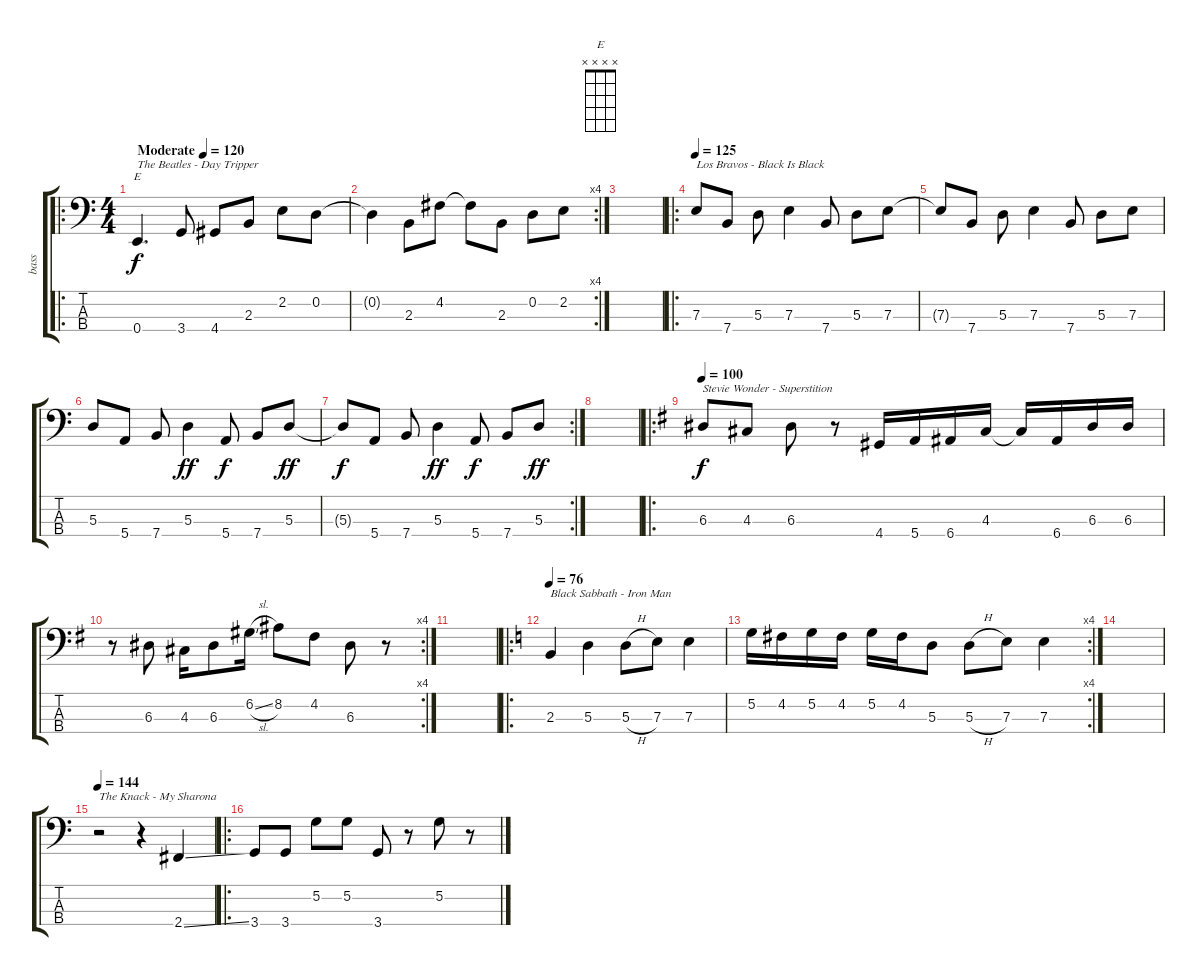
\track ("bass" "bass") {instrument electricbassfinger}
\staff {score tabs}
\tuning (G2 D2 A1 E1) {hide}
\chord ("E" x x x x)
\ro
\ts (4 4)
\tempo (120 "Moderate")
\tempo 132
\tempo (120 "Moderate")
\clef f4
\ks c
0.4.4{d ch "E" txt "The Beatles - Day Tripper " dy f instrument electricbassfinger} 3.4.8 4.4.8 2.3.8 2.2.8 0.2.8 |
\rc 4
0.2{t}.4 2.3.8 4.2.8 4.2{t}.8 2.3.8 0.2.8 2.2.8 |
|
\ro
\tempo 125
7.3.8{txt "Los Bravos - Black Is Black"} 7.4.8 5.3.8 7.3.4 7.4.8 5.3.8 7.3.8 |
7.3{t}.8 7.4.8 5.3.8 7.3.4 7.4.8 5.3.8 7.3.8 |
5.3.8 5.4.8 7.4.8 5.3.4{dy ff} 5.4.8{dy f} 7.4.8 5.3.8{dy ff} |
\rc 2
5.3{t}.8{dy f} 5.4.8 7.4.8 5.3.4{dy ff} 5.4.8{dy f} 7.4.8 5.3.8{dy ff} |
|
\ro
\tempo 100
\ks eminor
6.3.8{txt "Stevie Wonder - Superstition" dy f} 4.3.8 6.3.8 r.8 4.4.16 5.4.16 6.4.16 4.3.16 4.3{t}.16 6.4.16 6.3.16 6.3.16 |
\rc 4
r.8 6.3.8 4.3.16 6.3.8 6.2{sl}.16 8.2.8 4.2.8 6.3.8 r.8 |
|
\ro
\tempo 76
\ks c
2.3.4{txt "Black Sabbath - Iron Man"} 5.3.4 5.3{h}.8 7.3.8 7.3.4 |
\rc 4
5.2.16 4.2.16 5.2.16 4.2.16 5.2.16 4.2.16 5.3.8 5.3{h}.8 7.3.8 7.3.4 |
|
\tempo 144
r.2{txt "The Knack - My Sharona"} r.4 2.4{ss}.4 |
\ro
3.4.8 3.4.8 5.2.8 5.2.8 3.4.8 r.8 5.2.8 r.8
